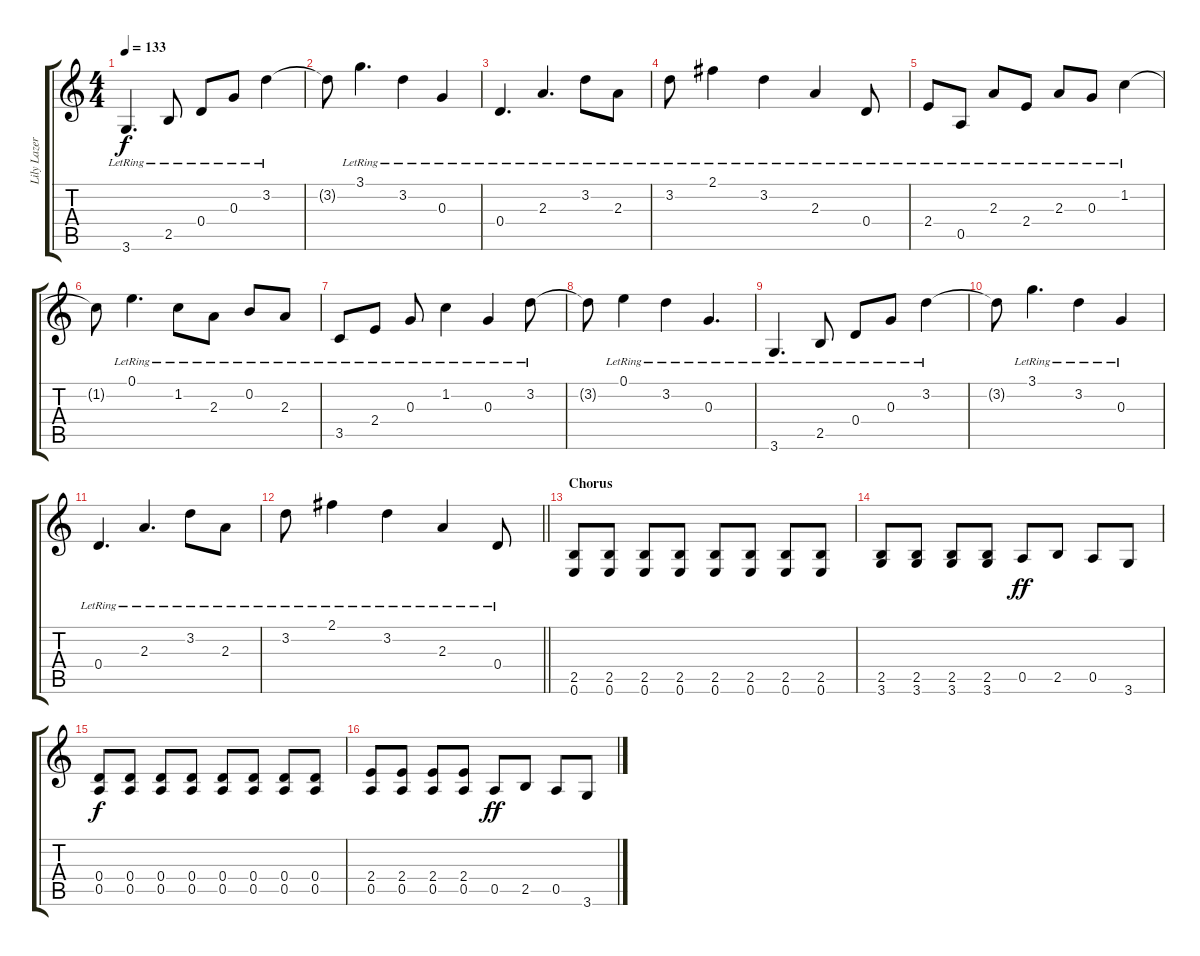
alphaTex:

\track ("Lily Lazer (Guitar)" "Lily Lazer") {instrument acousticguitarnylon}
\staff {score tabs}
\tuning (E4 B3 G3 D3 A2 E2) {hide}
\ts (4 4)
\tempo 133
\clef g2
\ks c
3.6{lr}.4{d dy f} 2.5{lr}.8 0.4{lr}.8 0.3{lr}.8 3.2{lr}.4 |
3.2{t}.8 3.1{lr}.4{d} 3.2{lr}.4 0.3{lr}.4 |
0.4{lr}.4{d} 2.3{lr}.4{d} 3.2{lr}.8 2.3{lr}.8 |
3.2{lr}.8 2.1{lr}.4 3.2{lr}.4 2.3{lr}.4 0.4{lr}.8 |
2.4{lr}.8 0.5{lr}.8 2.3{lr}.8 2.4{lr}.8 2.3{lr}.8 0.3{lr}.8 1.2{lr}.4 |
1.2{t}.8 0.1{lr}.4{d} 1.2{lr}.8 2.3{lr}.8 0.2{lr}.8 2.3{lr}.8 |
3.5{lr}.8 2.4{lr}.8 0.3{lr}.8 1.2{lr}.4 0.3{lr}.4 3.2{lr}.8 |
3.2{t}.8 0.1{lr}.4 3.2{lr}.4 0.3{lr}.4{d} |
3.6{lr}.4{d} 2.5{lr}.8 0.4{lr}.8 0.3{lr}.8 3.2{lr}.4 |
3.2{t}.8 3.1{lr}.4{d} 3.2{lr}.4 0.3{lr}.4 |
0.4{lr}.4{d} 2.3{lr}.4{d} 3.2{lr}.8 2.3{lr}.8 |
\barLineRight lightlight
3.2{lr}.8 2.1{lr}.4 3.2{lr}.4 2.3{lr}.4 0.4{lr}.8 |
\section ("" "Chorus")
(2.5 0.6).8 (2.5 0.6).8 (2.5 0.6).8 (2.5 0.6).8 (2.5 0.6).8 (2.5 0.6).8 (2.5 0.6).8 (2.5 0.6).8 |
(2.5 3.6).8 (2.5 3.6).8 (2.5 3.6).8 (2.5 3.6).8 0.5.8{dy ff} 2.5.8 0.5.8 3.6.8 |
(0.4 0.5).8{dy f} (0.4 0.5).8 (0.4 0.5).8 (0.4 0.5).8 (0.4 0.5).8 (0.4 0.5).8 (0.4 0.5).8 (0.4 0.5).8 |
(2.4 0.5).8 (2.4 0.5).8 (2.4 0.5).8 (2.4 0.5).8 0.5.8{dy ff} 2.5.8 0.5.8 3.6.8
